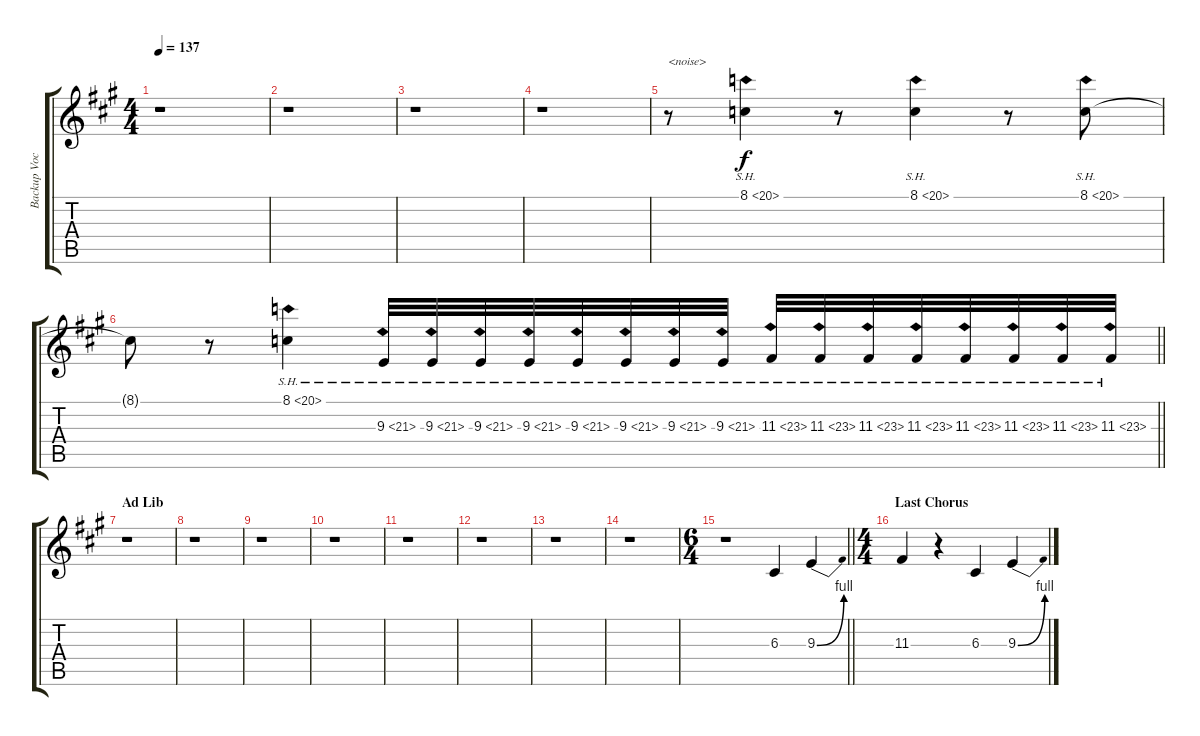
\track ("Backup Vocals" "Backup Voc") {instrument synthvoice}
\staff {score tabs}
\tuning (E4 B3 G3 D3 A2 E2) {hide}
\ts (4 4)
\tempo 137
\clef g2
\ks a
r.1{dy f} |
r.1 |
r.1 |
r.1 |
r.8{txt "<noise>"} 8.1{sh 12}.4{volume 7 balance 16 instrument recorder} r.8 8.1{sh 12}.4 r.8 8.1{sh 12}.8 |
\barLineRight lightlight
8.1{t}.8 r.8 8.1{sh 12}.4 9.3{sh 12}.32{volume 4 instrument gunshot} 9.3{sh 12}.32 9.3{sh 12}.32 9.3{sh 12}.32 9.3{sh 12}.32 9.3{sh 12}.32 9.3{sh 12}.32 9.3{sh 12}.32 11.3{sh 12}.32 11.3{sh 12}.32 11.3{sh 12}.32 11.3{sh 12}.32 11.3{sh 12}.32 11.3{sh 12}.32 11.3{sh 12}.32 11.3{sh 12}.32 |
\section ("" "Ad Lib")
r.1 |
r.1 |
r.1 |
r.1 |
r.1 |
r.1 |
r.1 |
r.1 |
\ts (6 4)
\barLineRight lightlight
r.1 6.3.4{volume 13 balance 8 instrument synthvoice} 9.3{be (bend 0 0 60 4)}.4 |
\ts (4 4)
\section ("" "Last Chorus")
11.3.4 r.4 6.3.4 9.3{be (bend 0 0 60 4)}.4
